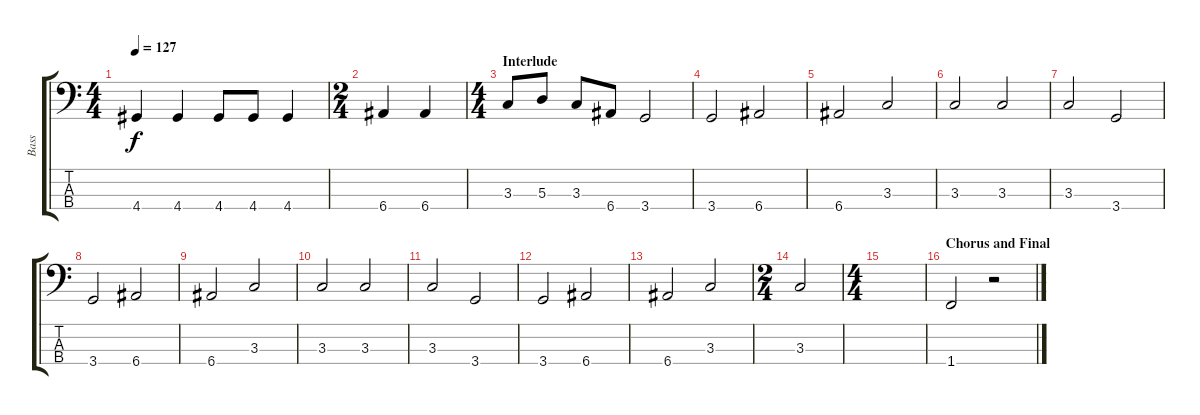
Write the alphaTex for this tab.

\track ("Bass" "Bass") {instrument electricbassfinger}
\staff {score tabs}
\tuning (G2 D2 A1 E1) {hide}
\ts (4 4)
\tempo 127
\clef f4
\ks c
4.4.4{dy f} 4.4.4 4.4.8 4.4.8 4.4.4 |
\ts (2 4)
6.4.4 6.4.4 |
\ts (4 4)
\section ("" "Interlude")
3.3.8 5.3.8 3.3.8 6.4.8 3.4.2 |
3.4.2 6.4.2 |
6.4.2 3.3.2 |
3.3.2 3.3.2 |
3.3.2 3.4.2 |
3.4.2 6.4.2 |
6.4.2 3.3.2 |
3.3.2 3.3.2 |
3.3.2 3.4.2 |
3.4.2 6.4.2 |
6.4.2 3.3.2 |
\ts (2 4)
3.3.2 |
\ts (4 4)
|
\section ("" "Chorus and Final")
1.4.2 r.2
